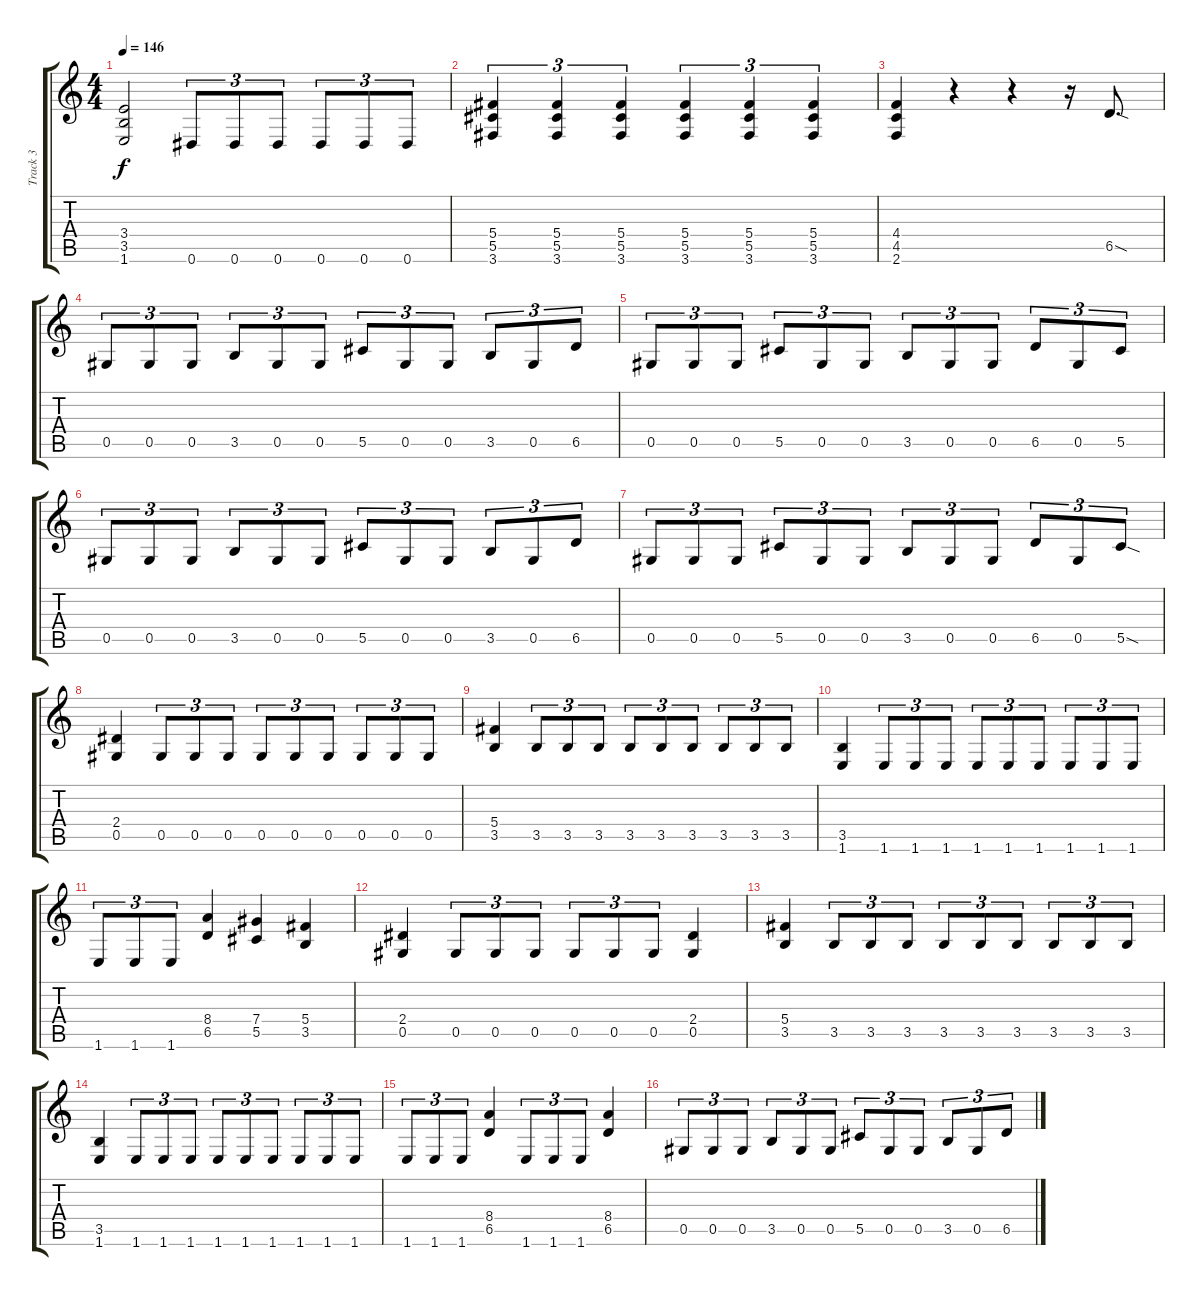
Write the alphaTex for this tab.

\track ("Track 3" "Track 3") {instrument distortionguitar}
\staff {score tabs}
\tuning (Eb4 Bb3 Gb3 Db3 Ab2 Eb2) {hide}
\ts (4 4)
\tempo 146
\clef g2
\ks c
(3.4 3.5 1.6).2{dy f} 0.6.8{tu (3 2)} 0.6.8{tu (3 2)} 0.6.8{tu (3 2)} 0.6.8{tu (3 2)} 0.6.8{tu (3 2)} 0.6.8{tu (3 2)} |
(5.4 5.5 3.6).4{tu (3 2)} (5.4 5.5 3.6).4{tu (3 2)} (5.4 5.5 3.6).4{tu (3 2)} (5.4 5.5 3.6).4{tu (3 2)} (5.4 5.5 3.6).4{tu (3 2)} (5.4 5.5 3.6).4{tu (3 2)} |
(4.4 4.5 2.6).4 r.4 r.4 r.16 6.5{sod}.8{d} |
0.5.8{tu (3 2)} 0.5.8{tu (3 2)} 0.5.8{tu (3 2)} 3.5.8{tu (3 2)} 0.5.8{tu (3 2)} 0.5.8{tu (3 2)} 5.5.8{tu (3 2)} 0.5.8{tu (3 2)} 0.5.8{tu (3 2)} 3.5.8{tu (3 2)} 0.5.8{tu (3 2)} 6.5.8{tu (3 2)} |
0.5.8{tu (3 2)} 0.5.8{tu (3 2)} 0.5.8{tu (3 2)} 5.5.8{tu (3 2)} 0.5.8{tu (3 2)} 0.5.8{tu (3 2)} 3.5.8{tu (3 2)} 0.5.8{tu (3 2)} 0.5.8{tu (3 2)} 6.5.8{tu (3 2)} 0.5.8{tu (3 2)} 5.5.8{tu (3 2)} |
0.5.8{tu (3 2)} 0.5.8{tu (3 2)} 0.5.8{tu (3 2)} 3.5.8{tu (3 2)} 0.5.8{tu (3 2)} 0.5.8{tu (3 2)} 5.5.8{tu (3 2)} 0.5.8{tu (3 2)} 0.5.8{tu (3 2)} 3.5.8{tu (3 2)} 0.5.8{tu (3 2)} 6.5.8{tu (3 2)} |
0.5.8{tu (3 2)} 0.5.8{tu (3 2)} 0.5.8{tu (3 2)} 5.5.8{tu (3 2)} 0.5.8{tu (3 2)} 0.5.8{tu (3 2)} 3.5.8{tu (3 2)} 0.5.8{tu (3 2)} 0.5.8{tu (3 2)} 6.5.8{tu (3 2)} 0.5.8{tu (3 2)} 5.5{sod}.8{tu (3 2)} |
(2.4 0.5).4 0.5.8{tu (3 2)} 0.5.8{tu (3 2)} 0.5.8{tu (3 2)} 0.5.8{tu (3 2)} 0.5.8{tu (3 2)} 0.5.8{tu (3 2)} 0.5.8{tu (3 2)} 0.5.8{tu (3 2)} 0.5.8{tu (3 2)} |
(5.4 3.5).4 3.5.8{tu (3 2)} 3.5.8{tu (3 2)} 3.5.8{tu (3 2)} 3.5.8{tu (3 2)} 3.5.8{tu (3 2)} 3.5.8{tu (3 2)} 3.5.8{tu (3 2)} 3.5.8{tu (3 2)} 3.5.8{tu (3 2)} |
(3.5 1.6).4 1.6.8{tu (3 2)} 1.6.8{tu (3 2)} 1.6.8{tu (3 2)} 1.6.8{tu (3 2)} 1.6.8{tu (3 2)} 1.6.8{tu (3 2)} 1.6.8{tu (3 2)} 1.6.8{tu (3 2)} 1.6.8{tu (3 2)} |
1.6.8{tu (3 2)} 1.6.8{tu (3 2)} 1.6.8{tu (3 2)} (8.4 6.5).4 (7.4 5.5).4 (5.4 3.5).4 |
(2.4 0.5).4 0.5.8{tu (3 2)} 0.5.8{tu (3 2)} 0.5.8{tu (3 2)} 0.5.8{tu (3 2)} 0.5.8{tu (3 2)} 0.5.8{tu (3 2)} (2.4 0.5).4 |
(5.4 3.5).4 3.5.8{tu (3 2)} 3.5.8{tu (3 2)} 3.5.8{tu (3 2)} 3.5.8{tu (3 2)} 3.5.8{tu (3 2)} 3.5.8{tu (3 2)} 3.5.8{tu (3 2)} 3.5.8{tu (3 2)} 3.5.8{tu (3 2)} |
(3.5 1.6).4 1.6.8{tu (3 2)} 1.6.8{tu (3 2)} 1.6.8{tu (3 2)} 1.6.8{tu (3 2)} 1.6.8{tu (3 2)} 1.6.8{tu (3 2)} 1.6.8{tu (3 2)} 1.6.8{tu (3 2)} 1.6.8{tu (3 2)} |
1.6.8{tu (3 2)} 1.6.8{tu (3 2)} 1.6.8{tu (3 2)} (8.4 6.5).4 1.6.8{tu (3 2)} 1.6.8{tu (3 2)} 1.6.8{tu (3 2)} (8.4 6.5).4 |
0.5.8{tu (3 2)} 0.5.8{tu (3 2)} 0.5.8{tu (3 2)} 3.5.8{tu (3 2)} 0.5.8{tu (3 2)} 0.5.8{tu (3 2)} 5.5.8{tu (3 2)} 0.5.8{tu (3 2)} 0.5.8{tu (3 2)} 3.5.8{tu (3 2)} 0.5.8{tu (3 2)} 6.5.8{tu (3 2)}
